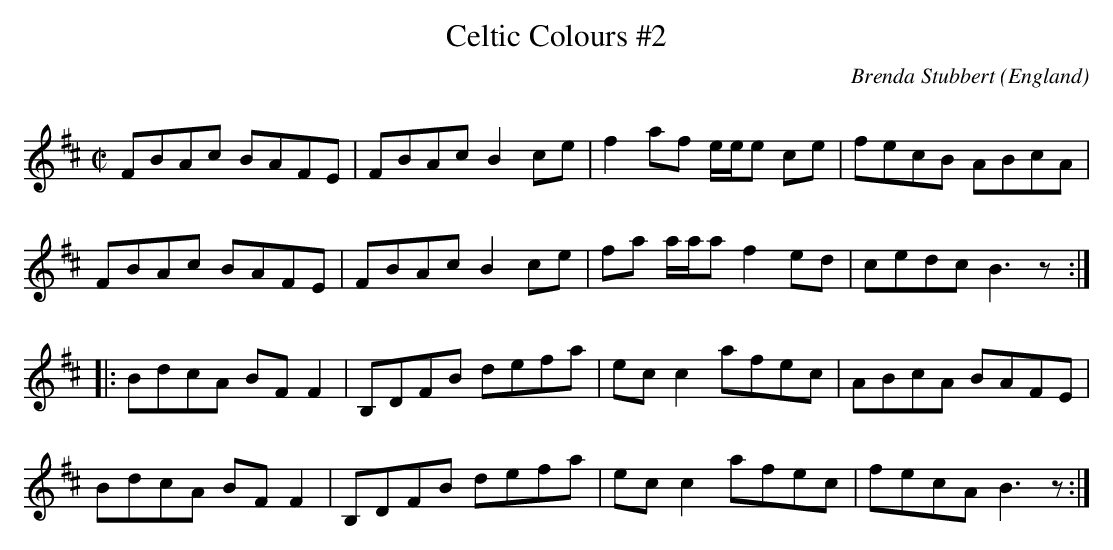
X:1
T:Celtic Colours #2
C:Brenda Stubbert
Q:333
O:England
L:1/8
M:C|
K:Baeo
FBAc BAFE|FBAc B2 ce|f2 af e/e/e ce|fecB ABcA|
FBAc BAFE|FBAc B2 ce|fa a/a/a f2 ed|cedc B3 z:|
|:BdcA BFF2|B,DFB defa|ecc2 afec|ABcA BAFE|
BdcA BFF2|B,DFB defa|ecc2 afec|fecA B3 z:|
